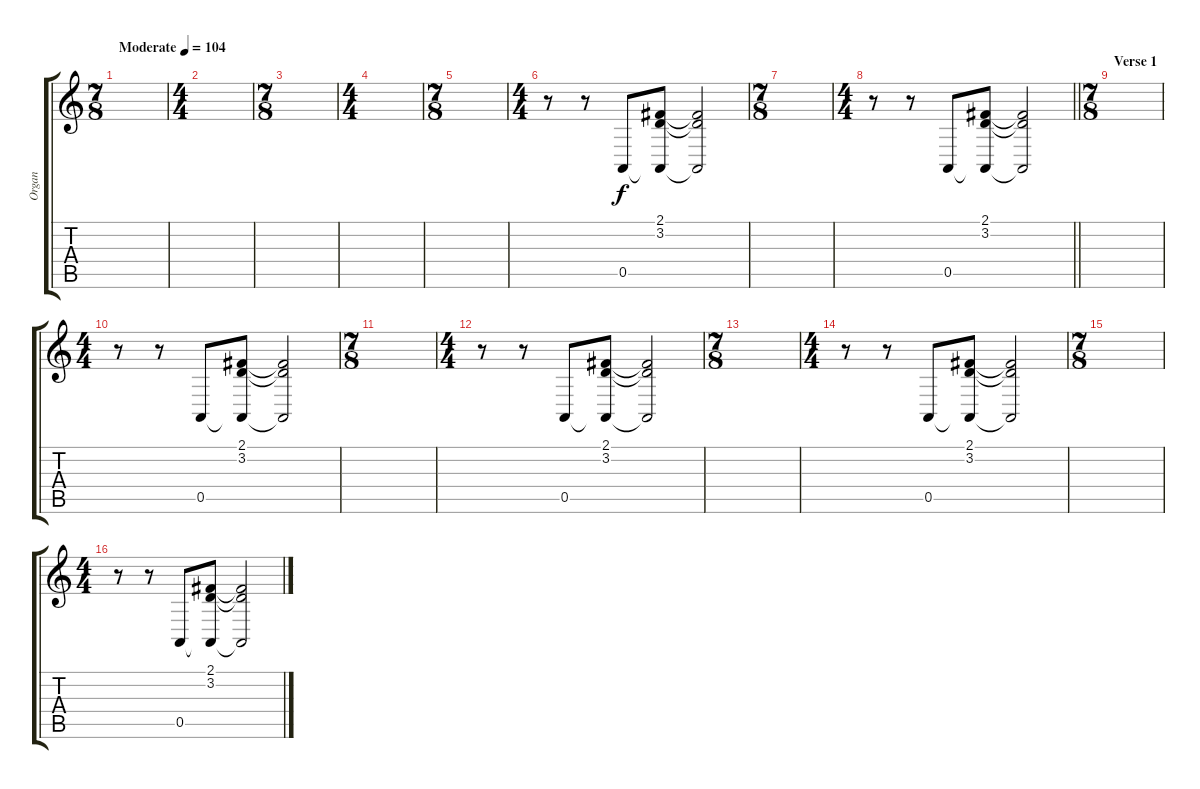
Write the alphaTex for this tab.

\track ("Organ" "Organ") {instrument drawbarorgan}
\staff {score tabs}
\tuning (E4 B3 G3 D3 A2 E2) {hide}
\ts (7 8)
\tempo (104 "Moderate")
\clef g2
\ks c
|
\ts (4 4)
|
\ts (7 8)
|
\ts (4 4)
|
\ts (7 8)
|
\ts (4 4)
r.8 r.8 0.5.8 (2.1 3.2 0.5{t}).8 (2.1{t} 3.2{t} 0.5{t}).2 |
\ts (7 8)
|
\ts (4 4)
\barLineRight lightlight
r.8 r.8 0.5.8 (2.1 3.2 0.5{t}).8 (2.1{t} 3.2{t} 0.5{t}).2 |
\ts (7 8)
\section ("" "Verse 1")
|
\ts (4 4)
r.8 r.8 0.5.8 (2.1 3.2 0.5{t}).8 (2.1{t} 3.2{t} 0.5{t}).2 |
\ts (7 8)
|
\ts (4 4)
r.8 r.8 0.5.8 (2.1 3.2 0.5{t}).8 (2.1{t} 3.2{t} 0.5{t}).2 |
\ts (7 8)
|
\ts (4 4)
r.8 r.8 0.5.8 (2.1 3.2 0.5{t}).8 (2.1{t} 3.2{t} 0.5{t}).2 |
\ts (7 8)
|
\ts (4 4)
r.8 r.8 0.5.8 (2.1 3.2 0.5{t}).8 (2.1{t} 3.2{t} 0.5{t}).2
